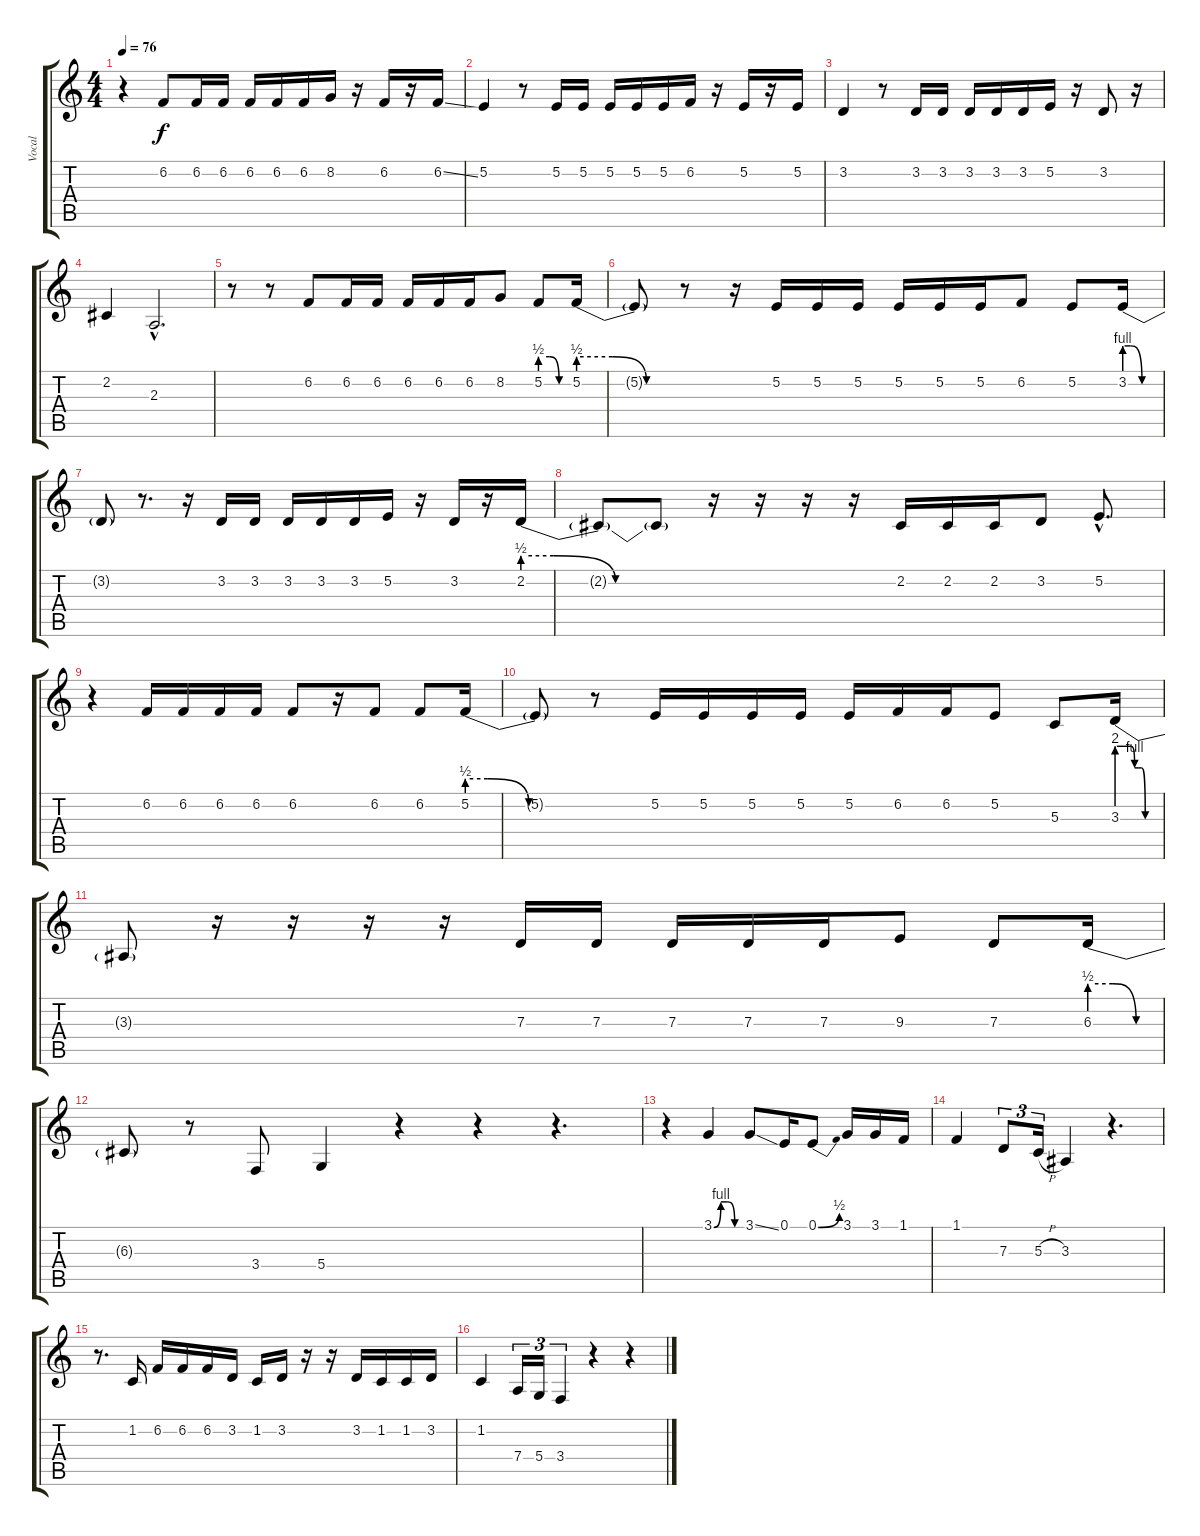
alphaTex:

\track ("Vocal" "Vocal") {instrument tremolostrings}
\staff {score tabs}
\tuning (E4 B3 G3 D3 A2 E2) {hide}
\ts (4 4)
\tempo 76
\clef g2
\ks c
r.4{dy f instrument tremolostrings} 6.2.8 6.2.16 6.2.16 6.2.16 6.2.16 6.2.16 8.2.16 r.16 6.2.16 r.16 6.2{ss}.16 |
5.2.4 r.8 5.2.16 5.2.16 5.2.16 5.2.16 5.2.16 6.2.16 r.16 5.2.16 r.16 5.2.16 |
3.2.4 r.8 3.2.16 3.2.16 3.2.16 3.2.16 3.2.16 5.2.16 r.16 3.2.8 r.16 |
2.2.4 2.3{hac}.2{d} |
r.8 r.8 6.2.8 6.2.16 6.2.16 6.2.16 6.2.16 6.2.16 8.2.8 5.2{be (custom 0 2 20 2 40 0 60 0)}.8 5.2{be (custom 0 2 20 2 40 0 60 0)}.16 |
5.2{t}.8 r.8 r.16 5.2.16 5.2.16 5.2.16 5.2.16 5.2.16 5.2.16 6.2.8 5.2.8 3.2{be (custom 0 4 10 4 30 0 40 0 60 0)}.16 |
3.2{t}.8 r.8{d} r.16 3.2.16 3.2.16 3.2.16 3.2.16 3.2.16 5.2.16 r.16 3.2.16 r.16 2.2{be (custom 0 2 10 2 30 0 40 0 60 0)}.16 |
2.2{t}.8 2.2{t}.8 r.16 r.16 r.16 r.16 2.2.16 2.2.16 2.2.16 3.2.8 5.2{hac}.8{d} |
r.4 6.2.16 6.2.16 6.2.16 6.2.16 6.2.8 r.16 6.2.8 6.2.8 5.2{be (custom 0 2 10 2 30 0 40 0 60 0)}.16 |
5.2{t}.8 r.8 5.2.16 5.2.16 5.2.16 5.2.16 5.2.16 6.2.16 6.2.16 5.2.8 5.3.8 3.3{be (custom 0 8 10 8 20 8 25 4 30 4 35 4 40 0 60 0)}.16 |
3.3{t}.8 r.16 r.16 r.16 r.16 7.3.16 7.3.16 7.3.16 7.3.16 7.3.16 9.3.8 7.3.8 6.3{be (custom 0 2 20 2 40 0 60 0)}.16 |
6.3{t}.8 r.8 3.4.8 5.4.4 r.4 r.4 r.4{d} |
r.4 3.1{be (custom 0 0 15 4 30 4 45 0 60 0)}.4 3.1{ss}.8 0.1.16 0.1{be (bend 0 0 60 2)}.8 3.1.16 3.1.16 1.1.16 |
1.1.4 7.3.8{tu (3 2)} 5.3{h}.16{tu (3 2)} 3.3.4 r.4{d} |
r.8{d} 1.2.16 6.2.16 6.2.16 6.2.16 3.2.16 1.2.16 3.2.16 r.16 r.16 3.2.16 1.2.16 1.2.16 3.2.16 |
1.2.4 7.4.16{tu (3 2)} 5.4.16{tu (3 2)} 3.4.4{tu (3 2)} r.4 r.4
